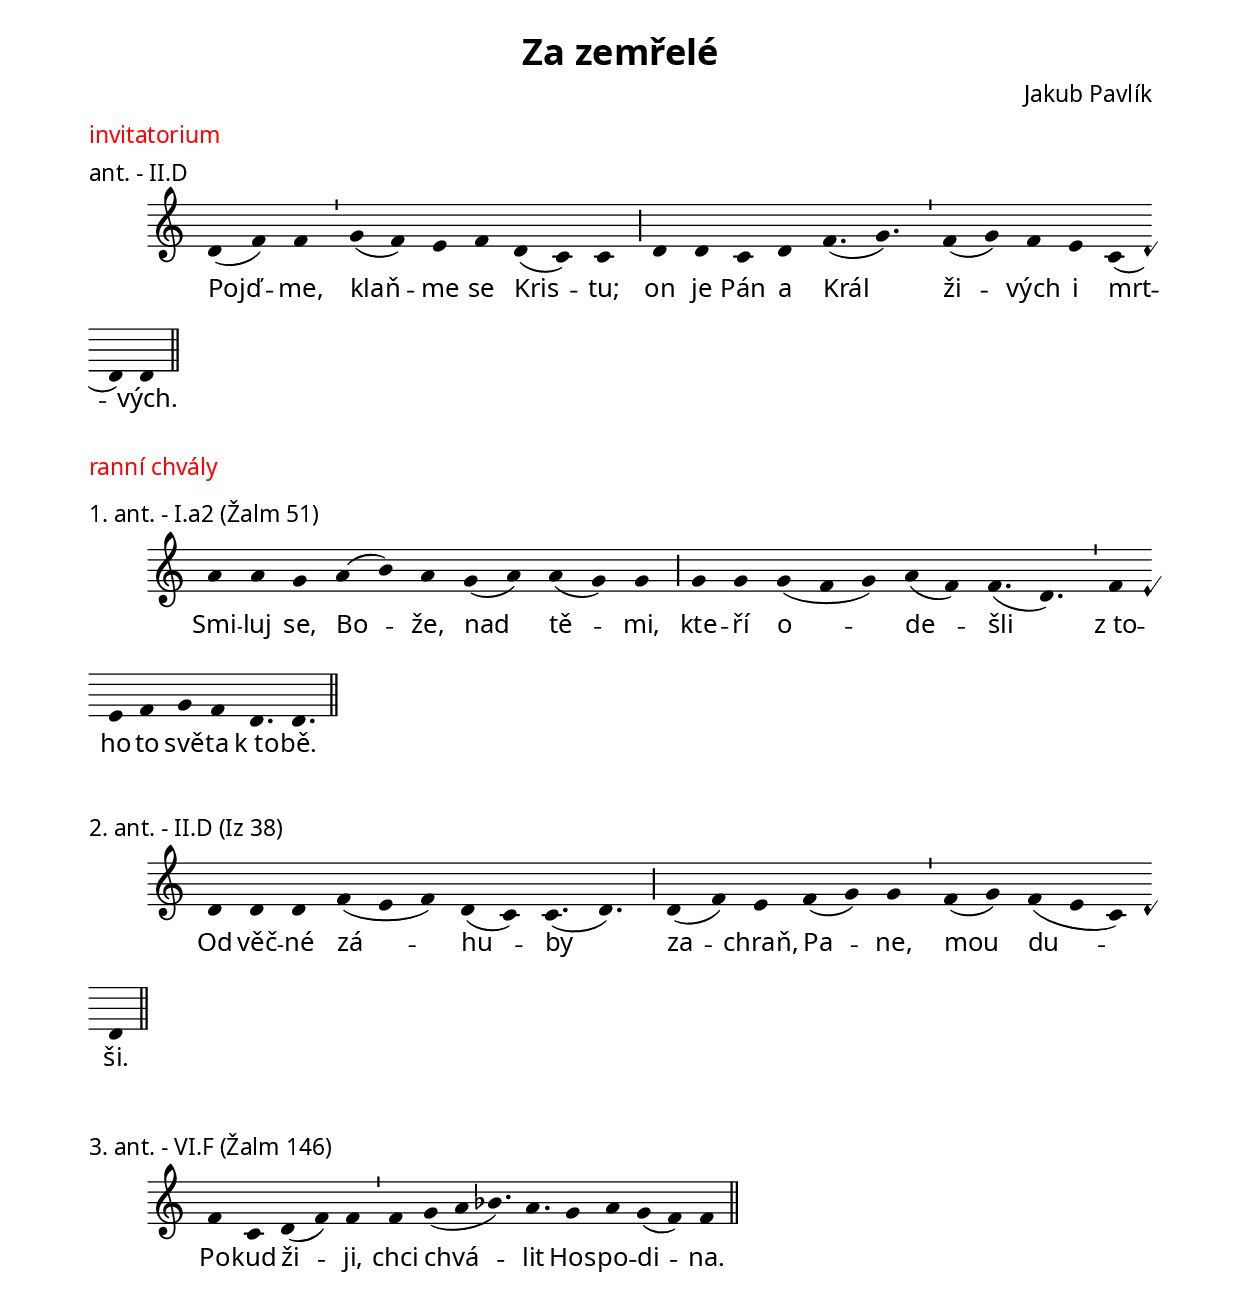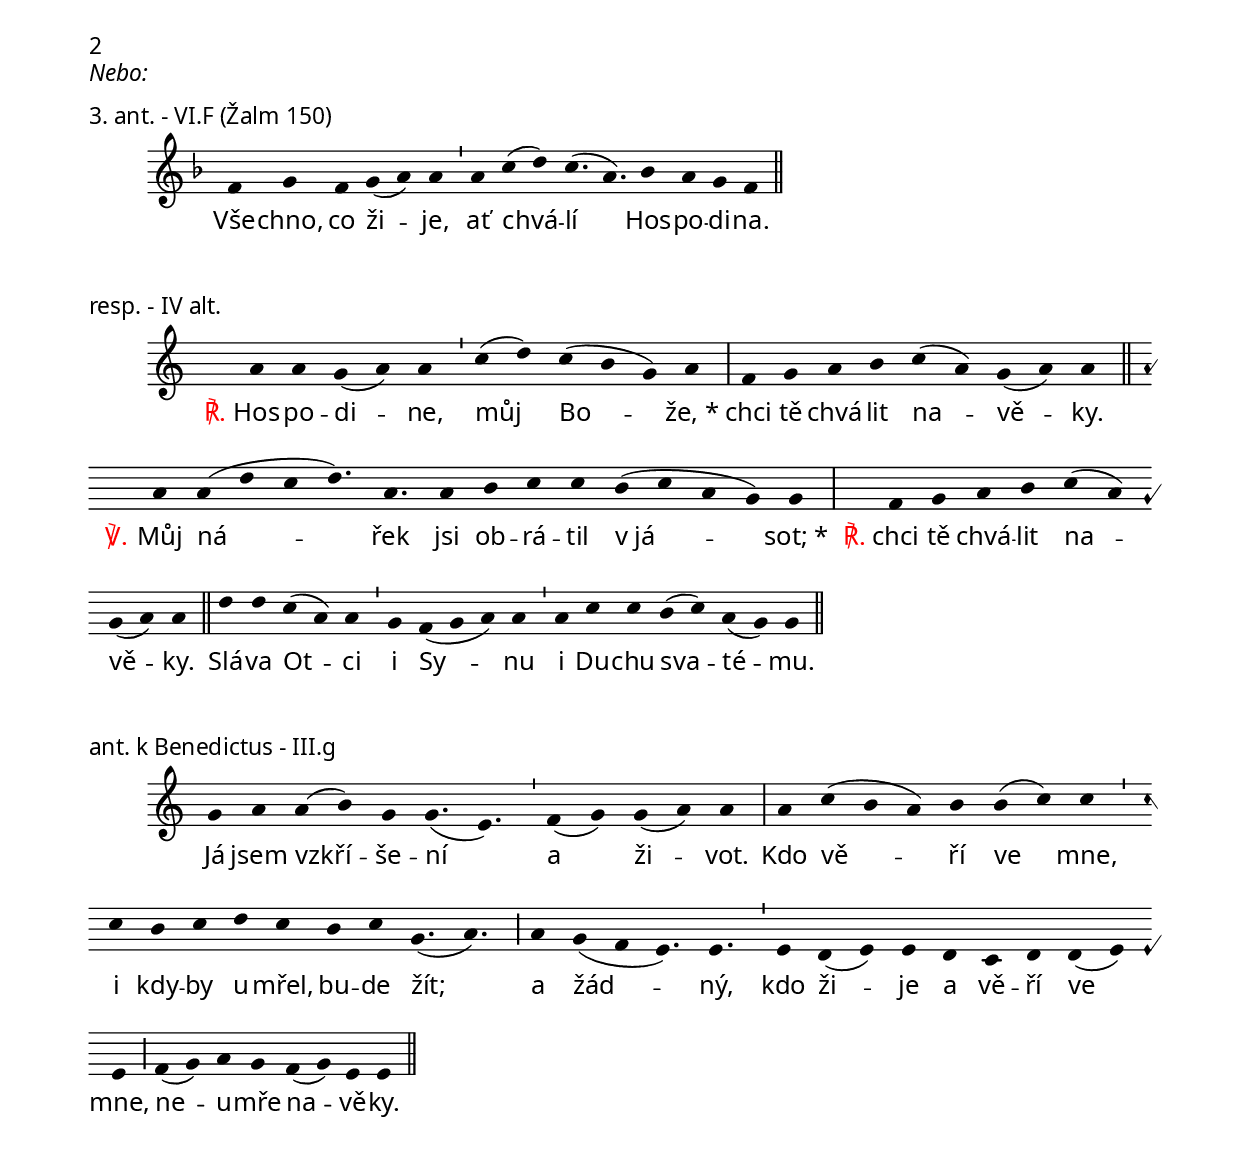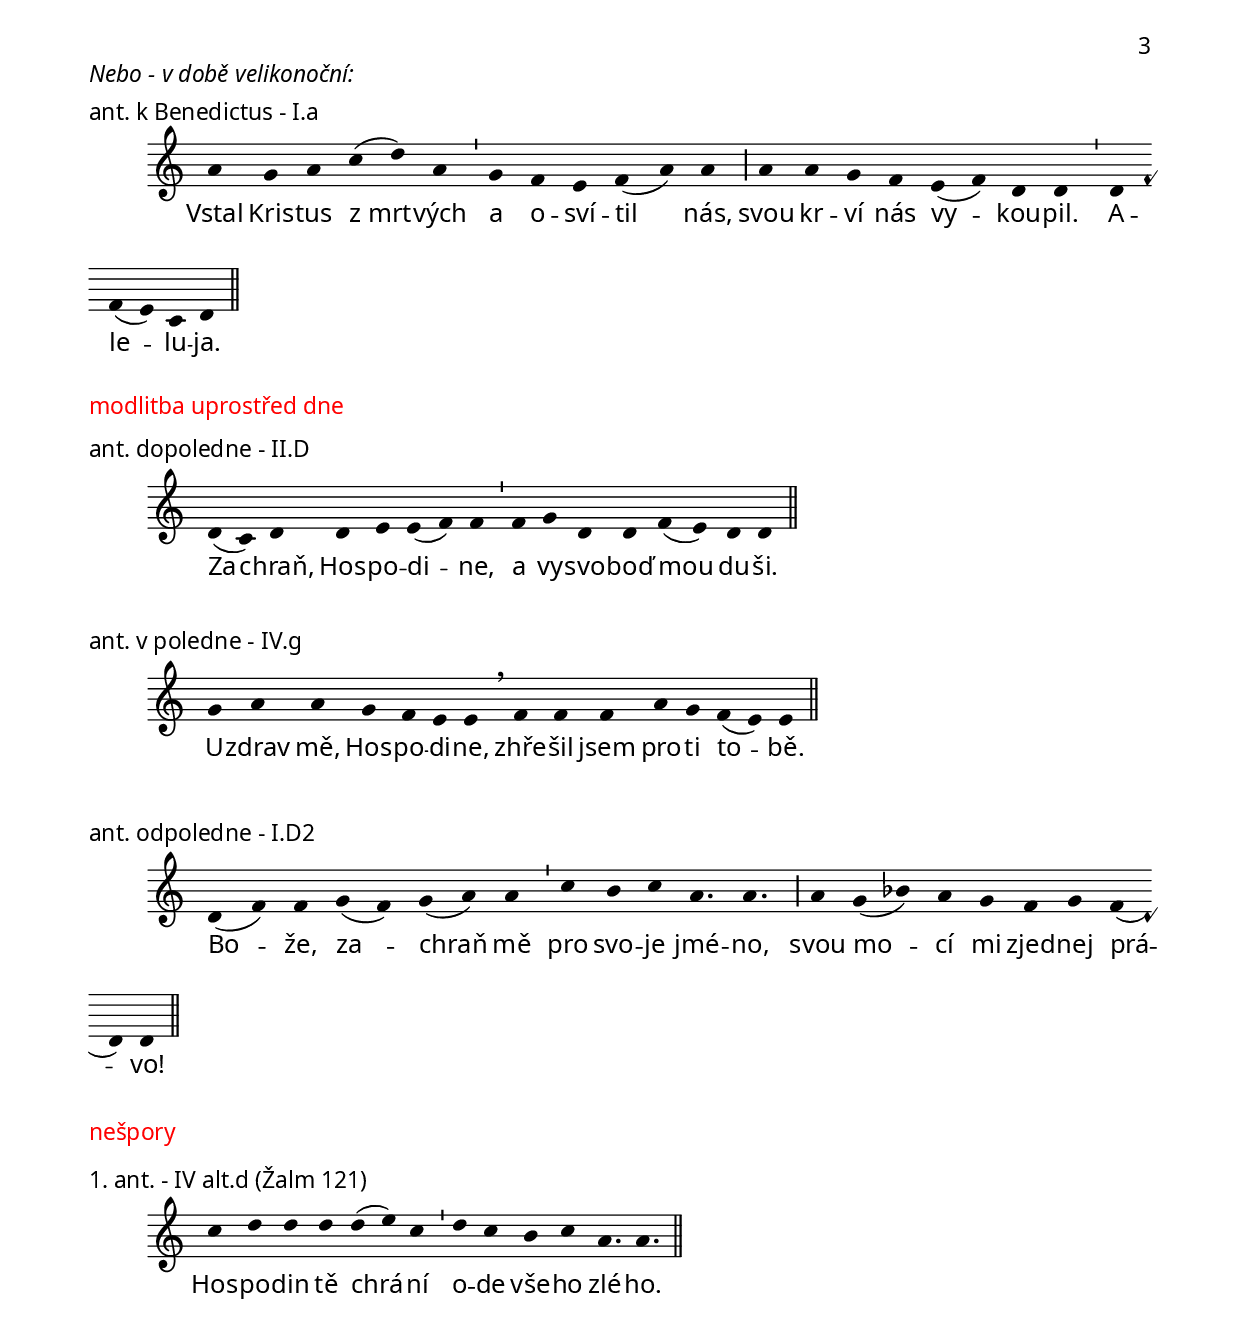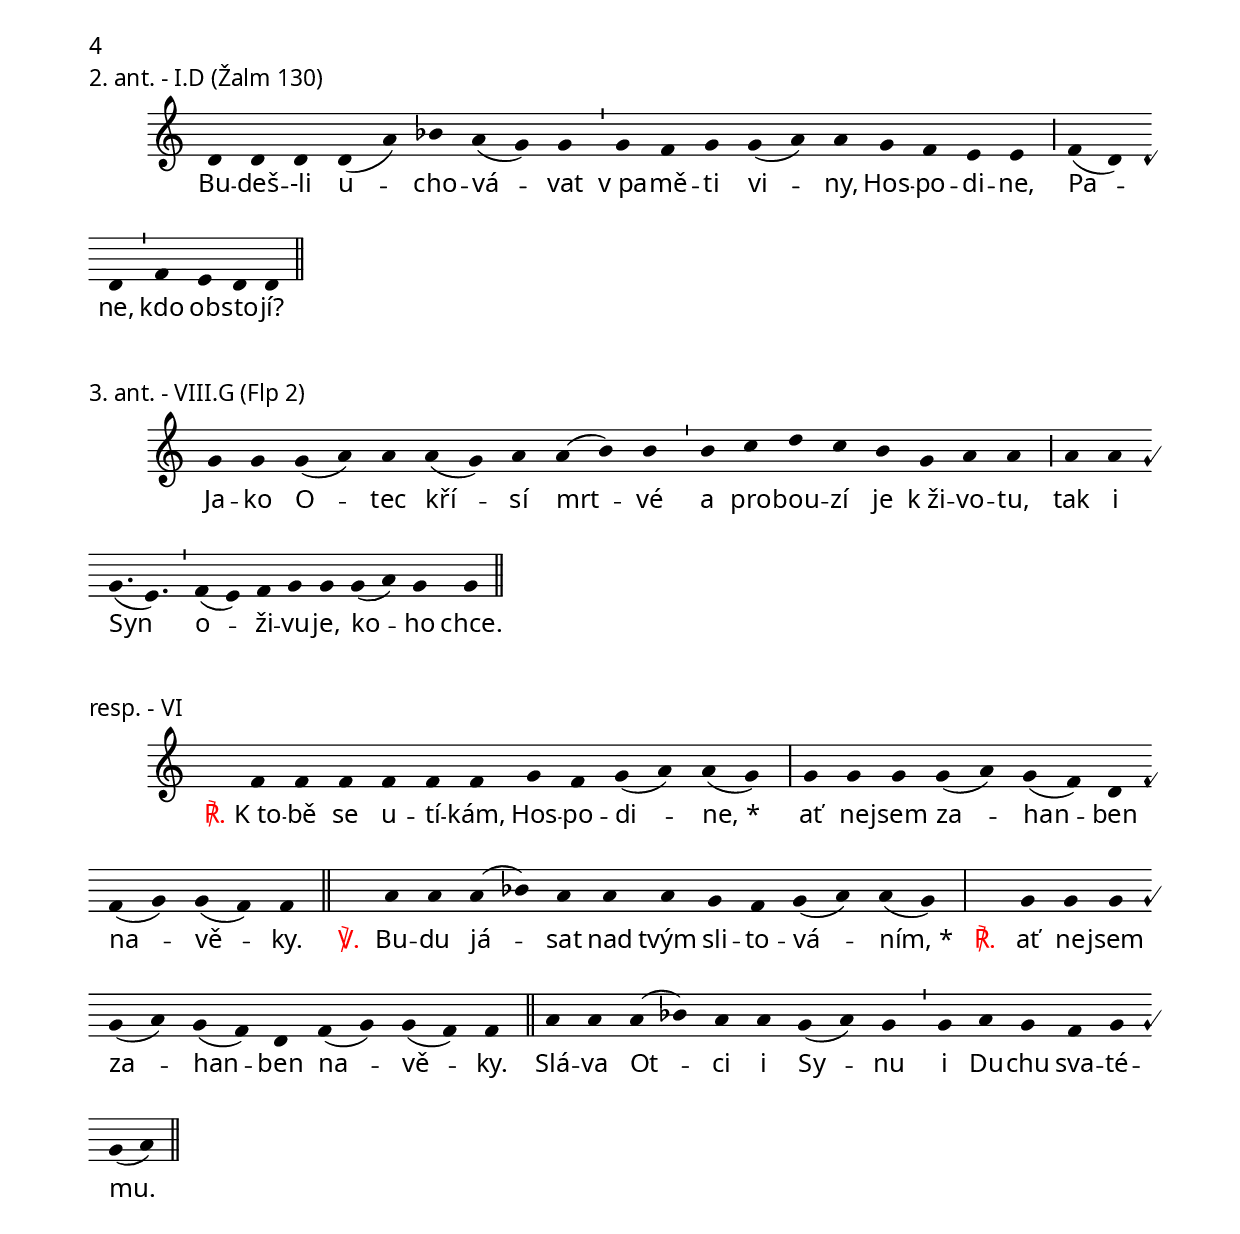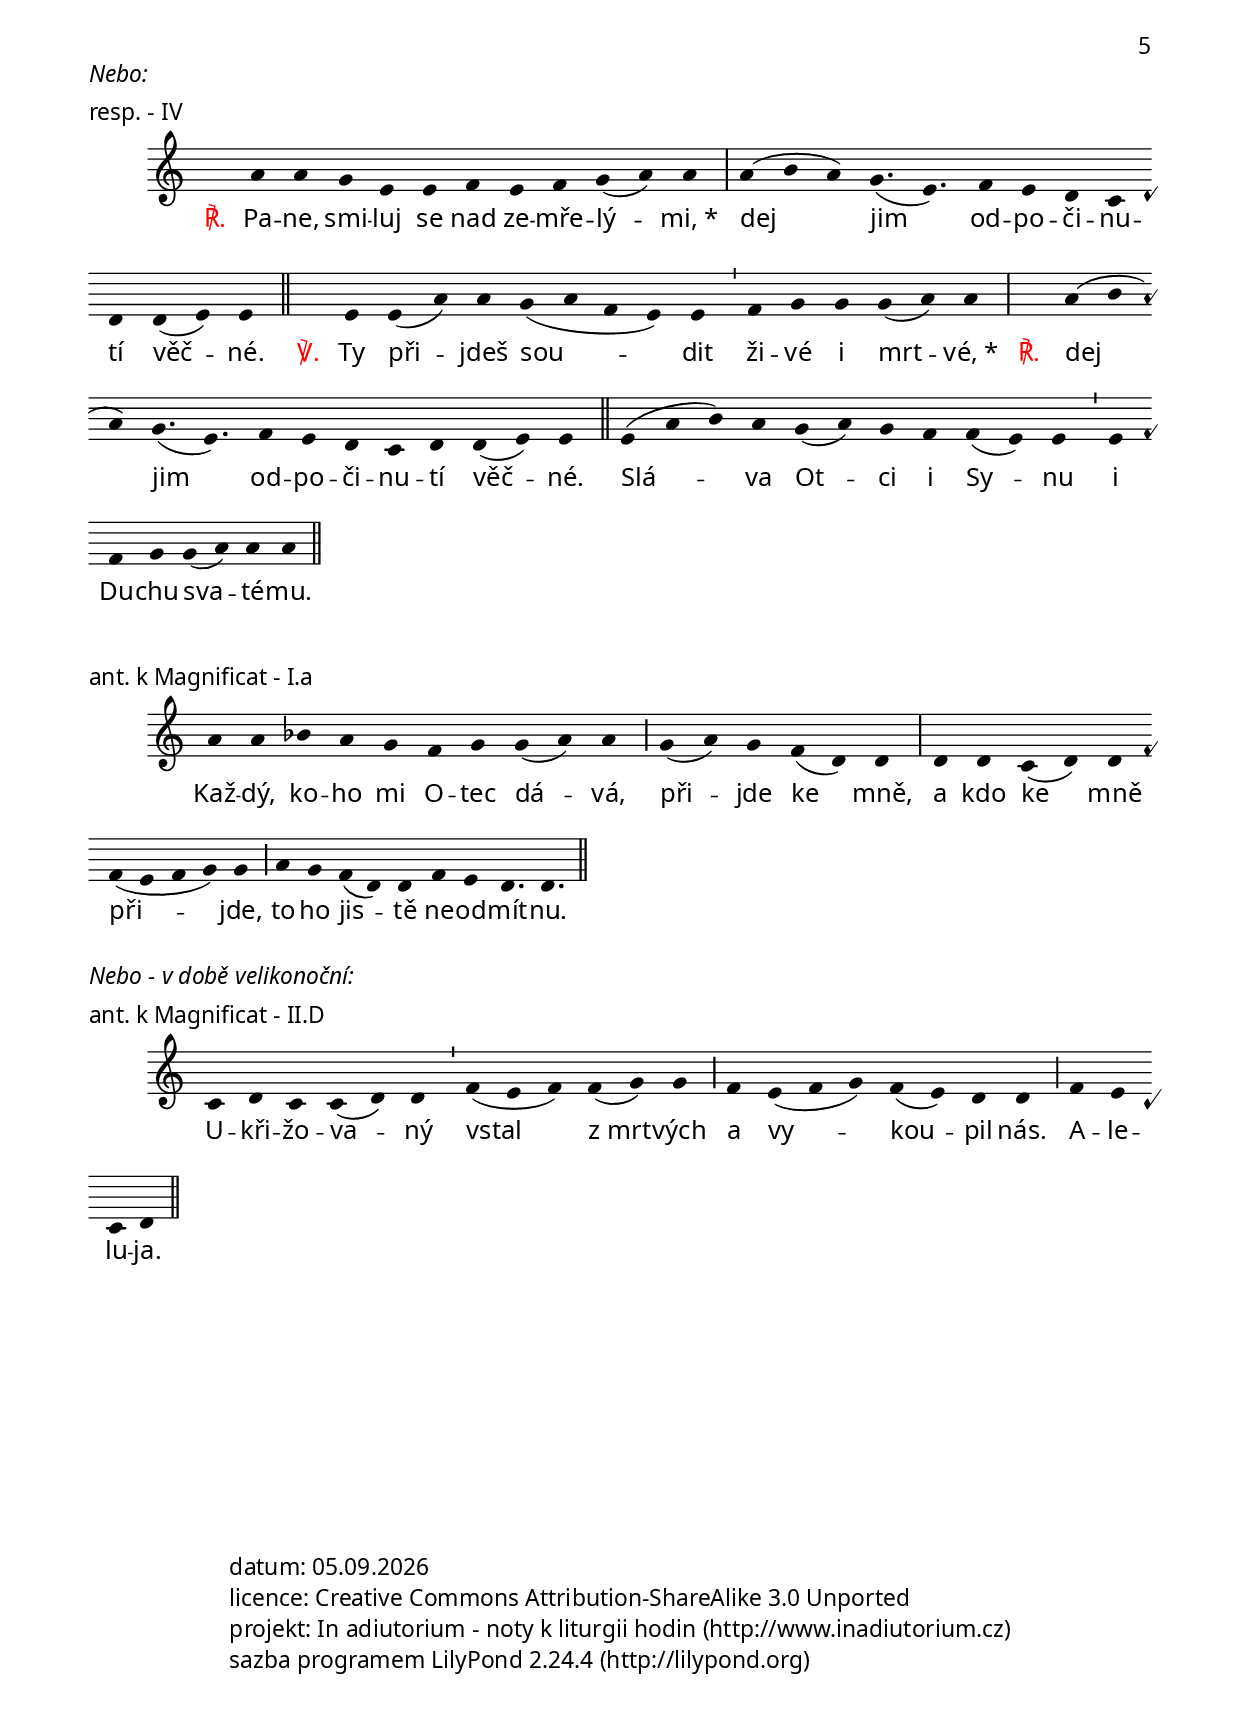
\version "2.14.2"

\header {
  title = "Za zemřelé"
  composer = "Jakub Pavlík"
}

\include "../spolecne.ly"
\include "../dilyresponsorii.ly"

\markup {\nadpisHodinka {"invitatorium"}}

\score {
  \relative c' {
    \choralniRezim
    d4( f) f \barMin g( f) e f d( c) c \barMaior
    d d c d f4.( g) \barMin f4( g) f e c( d) d \barFinalis
  }
  \addlyrics {
    Pojď -- me, klaň -- me se Kris -- tu;
    on je Pán a Král ži -- vých i mrt -- vých.
  }
  \header {
    quid = "ant."
    modus = "II"
    differentia = "D" 
    psalmus = ""
    id = ""
    piece = \markup {\sestavTitulekBezZalmu}
  }
}

\markup {\nadpisHodinka {"ranní chvály"}}

\score {
  \relative c'' {
    \choralniRezim
    a4 a g a( b) a g( a) a( g) g \barMaior
    g g g( f g) a( f) f4.( d) \barMin f4 e f g f d4. d \barFinalis
  }
  \addlyrics {
    Smi -- luj se, Bo -- že, nad tě -- mi,
    kte -- ří o -- de -- šli z_to -- ho -- to svě -- ta k_to -- bě.
  }
  \header {
    quid = "1. ant."
    modus = "I"
    differentia = "a2" 
    psalmus = "Žalm 51"
    id = ""
    piece = \markup {\sestavTitulek}
  }
}

\score {
  \relative c' {
    \choralniRezim
    d4 d d f( e f) d( c) c4.( d) \barMaior
    d4( f) e f( g) g \barMin f( g) f( e c) d \barFinalis
  }
  \addlyrics {
    Od věč -- né zá -- hu -- by
    za -- chraň, Pa -- ne, mou du -- ši.
  }
  \header {
    quid = "2. ant."
    modus = "II"
    differentia = "D" 
    psalmus = "Iz 38"
    id = ""
    fons = "melodie z: Bílá sobota, ranní chvály, 2. ant."
    piece = \markup {\sestavTitulek}
  }
}

\score {
  \relative c' {
    \choralniRezim
    f4 c d( f) f \barMin 
    f \stemUp g( a bes4.) a g4 a g( f) f \barFinalis
  }
  \addlyrics {
    Po -- kud ži -- ji, 
    chci chvá -- lit Hos -- po -- di -- na.
  }
  \header {
    quid = "3. ant."
    modus = "VI"
    differentia = "F" 
    psalmus = "Žalm 146"
    id = ""
    fons = "4. týden žaltáře, středa, ranní chvály, 3. ant."
    piece = \markup {\sestavTitulek}
  }
}

\markup\italic{Nebo:}

\score {
  \relative c' {
    \choralniRezim
    \key f \major
    f4 g f g( a) a \barMin
    a4 c( d) c4.( a) bes4 a g f \barFinalis
    % bes a g( f) f \barFinalis
  }
  \addlyrics {
    Vše -- chno, co ži -- je, ať chvá -- lí Hos -- po -- di -- na.
    % A -- le -- lu -- ja.
  }
  \header {
    quid = "3. ant."
    modus = "VI"
    differentia = "F" 
    psalmus = "Žalm 150"
    id = ""
    fons = "4. t. žaltáře, neděle, ranní chvály, 3. ant. (Text jiný: ubráno aleluja a 'dýchá' změněno na 'žije')"
    piece = \markup {\sestavTitulek}
  }
}

\score {
  \relative c'' {
    \choralniRezim
    
    % R
    \neviditelna a
    a4 a g( a) a \barMin c( d) c( b g) a \barMax
    f g a b c( a) g( a) a \barFinalis
    % V
    \neviditelna a
    a4 a( d c d4.) a a4 b c c b( c a g) g \barMax
    % R
    \neviditelna a
    f g a b c( a) g( a) a \barFinalis
    % Slava
    d4 d c( a) a \barMin g f( g a) a \barMin a c c b( c) a( g) g \barFinalis
  }
  \addlyrics {
    \Response Hos -- po -- di -- ne, můj Bo -- že,_*
    chci tě chvá -- lit na -- vě -- ky.
    \Verse Můj ná -- řek jsi ob -- rá -- til v_já -- sot;_*
    \Response chci tě chvá -- lit na -- vě -- ky.
    \textRespDoxologie
  }
  \header {
    quid = "resp."
    modus = "IV alt."
    id = ""
    piece = \markup {\sestavTitulekResp}
  }
}

\score {
  \relative c'' {
    \choralniRezim
    g4 a a( b) g g4.( e) \barMin f4( g) g( a) a \barMax
    a c( b a) b b( c) c \barMin c b c d c b c g4.( a) \barMaior
    a4 g( f e4.) e \barMin e4 d( e) e d c d d( e) e \barMaior
    f( g) a g f( g) e e \barFinalis
  }
  \addlyrics {
    Já jsem vzkří -- še -- ní a ži -- vot.
    Kdo vě -- ří ve mne, i kdy -- by u -- mřel, bu -- de žít;
    a žád -- ný, kdo ži -- je a vě -- ří ve mne,
    ne -- u -- mře na -- vě -- ky.
  }
  \header {
    quid = "ant. k Benedictus"
    modus = "III"
    differentia = "g" 
    psalmus = ""
    id = ""
    piece = \markup {\sestavTitulekBezZalmu}
  }
}

\pageBreak % ZLOM

\markup\italic{Nebo - v době velikonoční:}

\score {
  \relative c'' {
    \choralniRezim
    a4 g a c( d) a \barMin g f e f( a) a \barMaior
    a4 a g f e( f) d d \barMin
    d4 f( e) c d \barFinalis
  }
  \addlyrics {
    Vstal Kris -- tus z_mrt -- vých a o -- sví -- til nás,
    svou kr -- ví nás vy -- kou -- pil.
    A -- le -- lu -- ja.
  }
  \header {
    quid = "ant. k Benedictus"
    modus = "I"
    differentia = "a" 
    psalmus = ""
    id = ""
    fons = "Velikonoční oktáv, ranní chvály, 1. ant."
    piece = \markup {\sestavTitulekBezZalmu}
  }
}

\markup {\nadpisHodinka {"modlitba uprostřed dne"}}

\score {
  \relative c' {
    \choralniRezim
    d4( c) d d e e( f) f \barMin
    f g d d f( e) d d \barFinalis
  }
  \addlyrics {
    Za -- chraň, Hos -- po -- di -- ne,
    a vy -- svo -- boď mou du -- ši.
  }
  \header {
    quid = "ant. dopoledne"
    modus = "II"
    differentia = "D" 
    psalmus = ""
    id = ""
    piece = \markup {\sestavTitulekBezZalmu}
  }
}

\score {
  \relative c'' {
    \choralniRezim
    g4 a a g f e e \breathe f f f a g f( e) e \bar "||"
  }
  \addlyrics {
    U -- zdrav mě, Hos -- po -- di -- ne, zhře -- šil jsem
    pro -- ti to -- bě.
  }
  \header {
    quid = "ant. v poledne"
    modus = "IV"
    differentia = "g" 
    psalmus = ""
    id = ""
    fons = "pátek 1. týdne žaltáře, nešpory, 1. ant."
    piece = \markup {\sestavTitulekBezZalmu}
  }
}

\score {
  \relative c' {
    \choralniRezim
    d( f) f g( f) g( a) a \barMin c b c a4. a \barMaior
    a4 \stemUp g( bes) a g f g f( d) d \barFinalis
  }
  \addlyrics {
    Bo -- že, za -- chraň mě 
    pro svo -- je % v breviáři: své 
    jmé -- no,
    svou mo -- cí mi zjed -- nej prá -- vo!
  }
  \header {
    quid = "ant. odpoledne"
    modus = "I"
    differentia = "D2" 
    psalmus = ""
    id = ""
    piece = \markup {\sestavTitulekBezZalmu}
  }
}

\markup {\nadpisHodinka {"nešpory"}}

\score {
  \relative c'' {
    \choralniRezim
    c4 d d d d( e) c \barMin
    d c b c a4. a \barFinalis
  }
  \addlyrics {
    Hos -- po -- din tě chrá -- ní
    o -- de vše -- ho zlé -- ho.
  }
  \header {
    quid = "1. ant."
    modus = "IV alt"
    differentia = "d" 
    psalmus = "Žalm 121"
    id = ""
    piece = \markup {\sestavTitulek}
  }
}

\score {
  \relative c' {
    \choralniRezim
    d4 d d d( a') bes a( g) g \barMin
    g f g g( a) a g f e e \barMaior
    f( d) d \barMin f e d d \barFinalis
  }
  \addlyrics {
    Bu -- deš -- -li u -- cho -- vá -- vat 
    v_pa -- mě -- ti vi -- ny, Hos -- po -- di -- ne,
    Pa -- ne, kdo ob -- sto -- jí?
  }
  \header {
    quid = "2. ant."
    modus = "I"
    differentia = "D" 
    psalmus = "Žalm 130"
    id = ""
    piece = \markup {\sestavTitulek}
  }
}

\score {
  \relative c'' {
    \choralniRezim
    g4 g g( a) a a( g) a a( b) b \barMin
    b c d c b g a a \barMaior
    a a g4.( e) \barMin f4( e) f g g g( a) g g \barFinalis
  }
  \addlyrics {
    Ja -- ko O -- tec kří -- sí mrt -- vé
    a pro -- bou -- zí je k_ži -- vo -- tu,
    tak i Syn o -- ži -- vu -- je, ko -- ho chce.
  }
  \header {
    quid = "3. ant."
    modus = "VIII"
    differentia = "G" 
    psalmus = "Flp 2"
    id = ""
    piece = \markup {\sestavTitulek}
  }
}

\score {
  \relative c' {
    \choralniRezim
    
    % R
    \neviditelna f
    f4 f f f f f g f g( a) a( g) \barMax
    g g g g( a) g( f) d f( g) g( f) f \barFinalis
    % V
    \neviditelna a
    a a a( bes) a a a g f g( a) a( g) \barMax
    % R
    \neviditelna a
    g g g g( a) g( f) d f( g) g( f) f \barFinalis
    % Slava
    \respVIdoxologie \barFinalis
  }
  \addlyrics {
    \Response K_to -- bě se u -- tí -- kám, Hos -- po -- di -- ne,_*
    ať ne -- jsem za -- han -- ben na -- vě -- ky.
    \Verse Bu -- du já -- sat nad tvým sli -- to -- vá -- ním,_*
    \Response ať ne -- jsem za -- han -- ben na -- vě -- ky.
    \textRespDoxologie
  }
  \header {
    quid = "resp."
    modus = "VI"
    id = ""
    piece = \markup {\sestavTitulekResp}
  }
}

\pageBreak % ZLOM

\markup\italic{Nebo:}

\score {
  \relative c'' {
    \choralniRezim
    
    % R
    \neviditelna a
    a4 a g e e f e f g( a) a \barMax
    a( b a) g4.( e) f4 e d c d d( e) e \barFinalis
    % V
    \neviditelna e
    e e( a) a g( a f e) e \barMin f g g g( a) a \barMax
    % R
    \neviditelna a
    a( b a) g4.( e) f4 e d c d d( e) e \barFinalis
    % Slava
    e( a b) a g( a) g f f( e) e \barMin e f g g( a) a a \barFinalis
  }
  \addlyrics {
    \Response Pa -- ne, smi -- luj se nad ze -- mře -- lý -- mi,_*
    dej jim od -- po -- či -- nu -- tí věč -- né.
    \Verse Ty při -- jdeš sou -- dit ži -- vé i mrt -- vé,_*
    \Response dej jim od -- po -- či -- nu -- tí věč -- né.
    \textRespDoxologie
  }
  \header {
    quid = "resp."
    modus = "IV"
    id = ""
    piece = \markup {\sestavTitulekResp}
  }
}

\score {
  \relative c'' {
    \choralniRezim
    a4 a bes a g f g g( a) a \barMaior
    g( a) g f( d) d \barMax
    d d c( d) d f( e f g) g \barMaior
    a g f( d) d f e d4. d \barFinalis
  }
  \addlyrics {
    Kaž -- dý, ko -- ho mi O -- tec dá -- vá,
    při -- jde ke mně,
    a kdo ke mně při -- jde,
    to -- ho jis -- tě ne -- od -- mít -- nu.
  }
  \header {
    quid = "ant. k Magnificat"
    modus = "I"
    differentia = "a" 
    psalmus = ""
    id = ""
    piece = \markup {\sestavTitulekBezZalmu}
  }
}

\markup\italic{Nebo - v době velikonoční:}

\score {
  \relative c' {
    \choralniRezim
    c4 d c c( d) d \barMin f( e f) f( g) g \barMaior
    f e( f g) f( e) d d \barMaior
    f e c d \barFinalis
  }
  \addlyrics {
    U -- kři -- žo -- va -- ný vstal z_mrt -- vých
    a vy -- kou -- pil nás.
    A -- le -- lu -- ja.
  }
  \header {
    quid = "ant. k Magnificat"
    modus = "II"
    differentia = "D" 
    psalmus = ""
    id = ""
    piece = \markup {\sestavTitulekBezZalmu}
  }
}